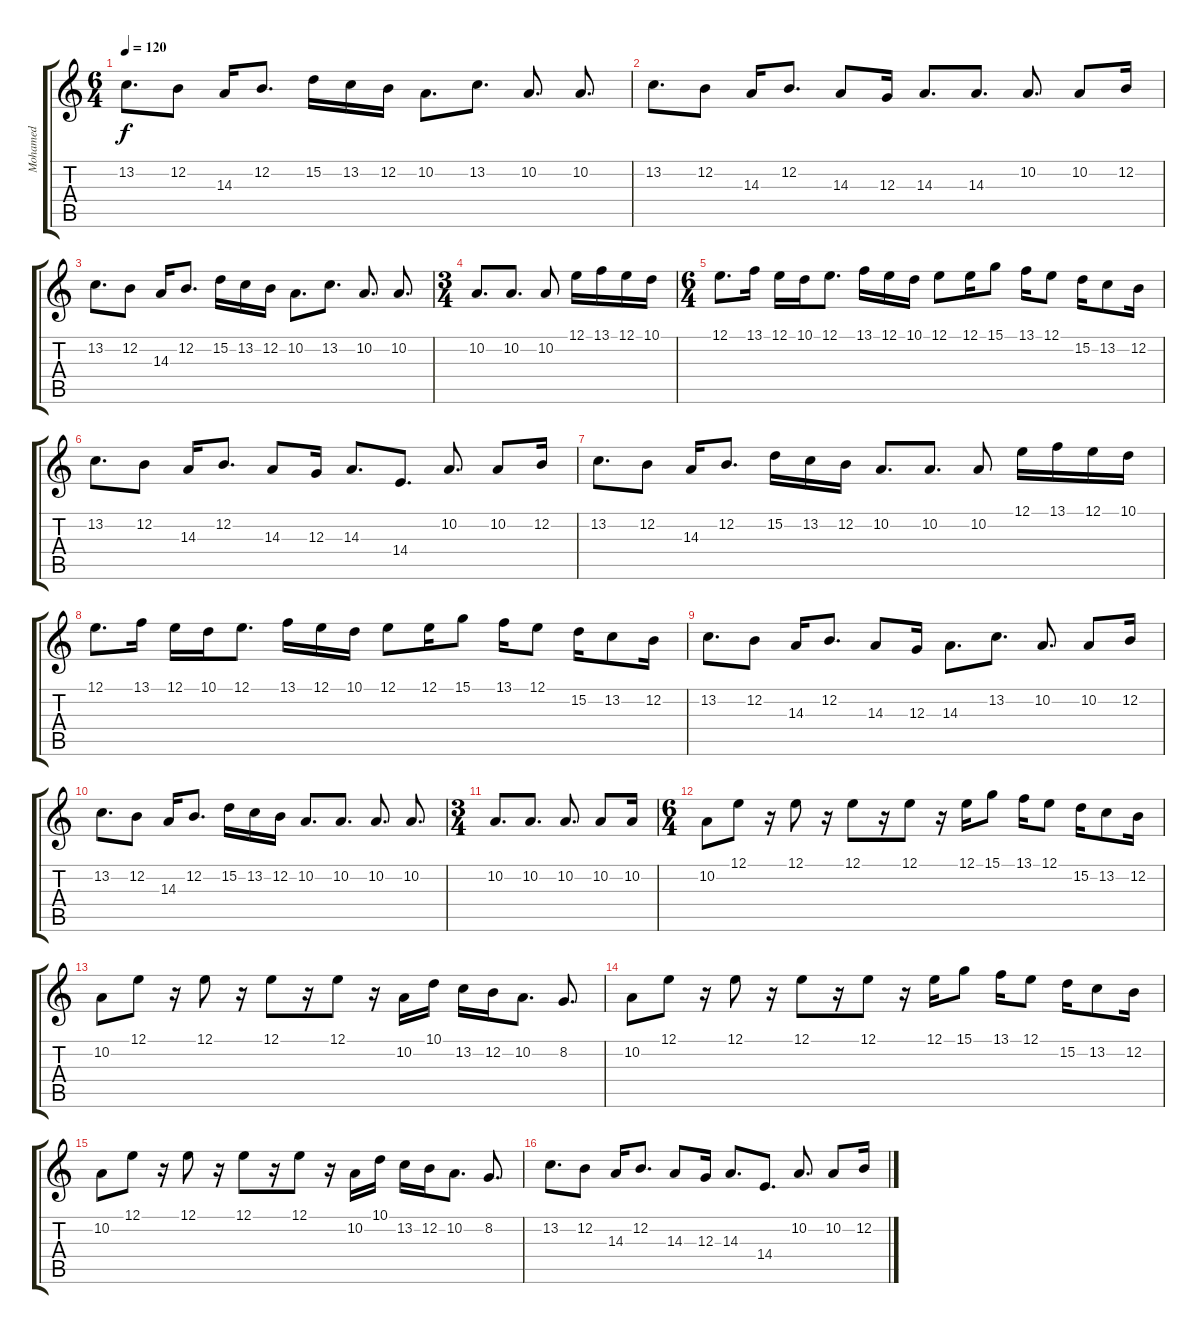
\track ("Mohamed" "Mohamed") {instrument violin}
\staff {score tabs}
\tuning (E4 B3 G3 D3 A2 E2) {hide}
\ts (6 4)
\tempo 120
\clef g2
\ks c
13.2.8{d dy f} 12.2.8 14.3.16 12.2.8{d} 15.2.16 13.2.16 12.2.16 10.2.8{d} 13.2.8{d} 10.2.8{d} 10.2.8{d} |
13.2.8{d} 12.2.8 14.3.16 12.2.8{d} 14.3.8 12.3.16 14.3.8{d} 14.3.8{d} 10.2.8{d} 10.2.8 12.2.16 |
13.2.8{d} 12.2.8 14.3.16 12.2.8{d} 15.2.16 13.2.16 12.2.16 10.2.8{d} 13.2.8{d} 10.2.8{d} 10.2.8{d} |
\ts (3 4)
10.2.8{d} 10.2.8{d} 10.2.8 12.1.16 13.1.16 12.1.16 10.1.16 |
\ts (6 4)
12.1.8{d} 13.1.16 12.1.16 10.1.16 12.1.8{d} 13.1.16 12.1.16 10.1.16 12.1.8 12.1.16 15.1.8 13.1.16 12.1.8 15.2.16 13.2.8 12.2.16 |
13.2.8{d} 12.2.8 14.3.16 12.2.8{d} 14.3.8 12.3.16 14.3.8{d} 14.4.8{d} 10.2.8{d} 10.2.8 12.2.16 |
13.2.8{d} 12.2.8 14.3.16 12.2.8{d} 15.2.16 13.2.16 12.2.16 10.2.8{d} 10.2.8{d} 10.2.8 12.1.16 13.1.16 12.1.16 10.1.16 |
12.1.8{d} 13.1.16 12.1.16 10.1.16 12.1.8{d} 13.1.16 12.1.16 10.1.16 12.1.8 12.1.16 15.1.8 13.1.16 12.1.8 15.2.16 13.2.8 12.2.16 |
13.2.8{d} 12.2.8 14.3.16 12.2.8{d} 14.3.8 12.3.16 14.3.8{d} 13.2.8{d} 10.2.8{d} 10.2.8 12.2.16 |
13.2.8{d} 12.2.8 14.3.16 12.2.8{d} 15.2.16 13.2.16 12.2.16 10.2.8{d} 10.2.8{d} 10.2.8{d} 10.2.8{d} |
\ts (3 4)
10.2.8{d} 10.2.8{d} 10.2.8{d} 10.2.8 10.2.16 |
\ts (6 4)
10.2.8 12.1.8 r.16 12.1.8 r.16 12.1.8 r.16 12.1.8 r.16 12.1.16 15.1.8 13.1.16 12.1.8 15.2.16 13.2.8 12.2.16 |
10.2.8 12.1.8 r.16 12.1.8 r.16 12.1.8 r.16 12.1.8 r.16 10.2.16 10.1.16 13.2.16 12.2.16 10.2.8{d} 8.2.8{d} |
10.2.8 12.1.8 r.16 12.1.8 r.16 12.1.8 r.16 12.1.8 r.16 12.1.16 15.1.8 13.1.16 12.1.8 15.2.16 13.2.8 12.2.16 |
10.2.8 12.1.8 r.16 12.1.8 r.16 12.1.8 r.16 12.1.8 r.16 10.2.16 10.1.16 13.2.16 12.2.16 10.2.8{d} 8.2.8{d} |
13.2.8{d} 12.2.8 14.3.16 12.2.8{d} 14.3.8 12.3.16 14.3.8{d} 14.4.8{d} 10.2.8{d} 10.2.8 12.2.16
